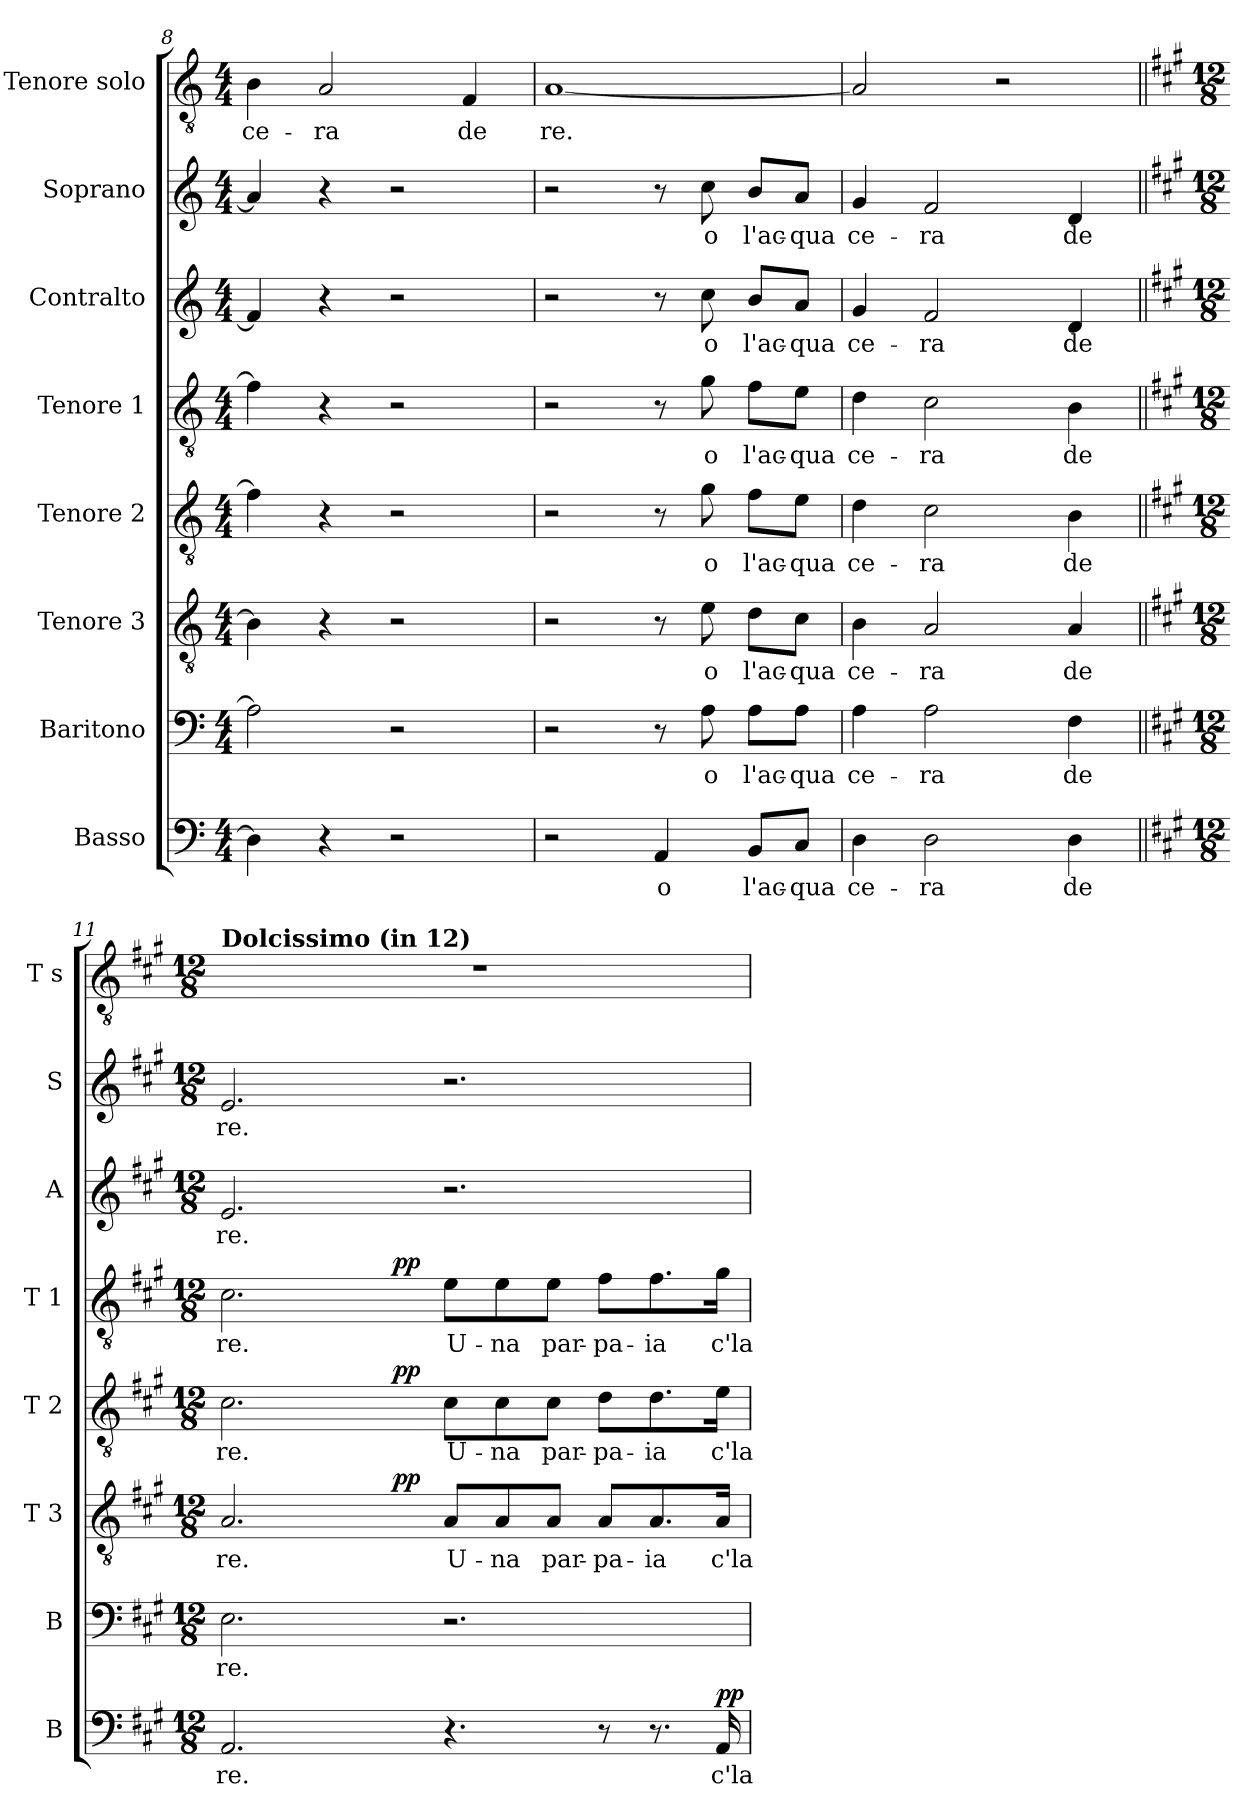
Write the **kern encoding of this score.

**kern	**text	**dynam	**kern	**text	**kern	**text	**dynam	**kern	**text	**dynam	**kern	**text	**dynam	**kern	**text	**kern	**text	**kern	**text
*part8	*part8	*part8	*part7	*part7	*part6	*part6	*part6	*part5	*part5	*part5	*part4	*part4	*part4	*part3	*part3	*part2	*part2	*part1	*part1
*staff8	*staff8	*staff8	*staff7	*staff7	*staff6	*staff6	*staff6	*staff5	*staff5	*staff5	*staff4	*staff4	*staff4	*staff3	*staff3	*staff2	*staff2	*staff1	*staff1
*I"Basso	*	*	*I"Baritono	*	*I"Tenore 3	*	*	*I"Tenore 2	*	*	*I"Tenore 1	*	*	*I"Contralto	*	*I"Soprano	*	*I"Tenore solo	*
*I'B	*	*	*I'B	*	*I'T 3	*	*	*I'T 2	*	*	*I'T 1	*	*	*I'A	*	*I'S	*	*I'T s	*
*clefF4	*	*	*clefF4	*	*clefGv2	*	*	*clefGv2	*	*	*clefGv2	*	*	*clefG2	*	*clefG2	*	*clefGv2	*
*k[]	*	*	*k[]	*	*k[]	*	*	*k[]	*	*	*k[]	*	*	*k[]	*	*k[]	*	*k[]	*
*M4/4	*	*	*M4/4	*	*M4/4	*	*	*M4/4	*	*	*M4/4	*	*	*M4/4	*	*M4/4	*	*M4/4	*
=8	=8	=8	=8	=8	=8	=8	=8	=8	=8	=8	=8	=8	=8	=8	=8	=8	=8	=8	=8
!	!	!	!	!	!	!	!	!	!	!	!	!	!	!	!	!	!	!	!LO:LY:b
4D\]	.	.	2A\]	.	4B\]	.	.	4f\]	.	.	4f\]	.	.	4f/]	.	4a/]	.	4B\	ce-
!	!	!	!	!	!	!	!	!	!	!	!	!	!	!	!	!	!	!	!LO:LY:b
4r	.	.	.	.	4r	.	.	4r	.	.	4r	.	.	4r	.	4r	.	2A/	-ra
2r	.	.	2r	.	2r	.	.	2r	.	.	2r	.	.	2r	.	2r	.	.	.
!	!	!	!	!	!	!	!	!	!	!	!	!	!	!	!	!	!	!	!LO:LY:b
.	.	.	.	.	.	.	.	.	.	.	.	.	.	.	.	.	.	4F/	de
=9	=9	=9	=9	=9	=9	=9	=9	=9	=9	=9	=9	=9	=9	=9	=9	=9	=9	=9	=9
!	!	!	!	!	!	!	!	!	!	!	!	!	!	!	!	!	!	!	!LO:LY:b
2r	.	.	2r	.	2r	.	.	2r	.	.	2r	.	.	2r	.	2r	.	[1A	re.
!	!LO:LY:b	!	!	!	!	!	!	!	!	!	!	!	!	!	!	!	!	!	!
4AA/	o	.	8r	.	8r	.	.	8r	.	.	8r	.	.	8r	.	8r	.	.	.
!	!	!	!	!LO:LY:b	!	!LO:LY:b	!	!	!LO:LY:b	!	!	!LO:LY:b	!	!	!LO:LY:b	!	!LO:LY:b	!	!
.	.	.	8A\	o	8e\	o	.	8g\	o	.	8g\	o	.	8cc\	o	8cc\	o	.	.
!	!LO:LY:b	!	!	!LO:LY:b	!	!LO:LY:b	!	!	!LO:LY:b	!	!	!LO:LY:b	!	!	!LO:LY:b	!	!LO:LY:b	!	!
8BB/L	l'ac-	.	8A\L	l'ac-	8d\L	l'ac-	.	8f\L	l'ac-	.	8f\L	l'ac-	.	8b/L	l'ac-	8b/L	l'ac-	.	.
!	!LO:LY:b	!	!	!LO:LY:b	!	!LO:LY:b	!	!	!LO:LY:b	!	!	!LO:LY:b	!	!	!LO:LY:b	!	!LO:LY:b	!	!
8C/J	-qua	.	8A\J	-qua	8c\J	-qua	.	8e\J	-qua	.	8e\J	-qua	.	8a/J	-qua	8a/J	-qua	.	.
=10	=10	=10	=10	=10	=10	=10	=10	=10	=10	=10	=10	=10	=10	=10	=10	=10	=10	=10	=10
!	!LO:LY:b	!	!	!LO:LY:b	!	!LO:LY:b	!	!	!LO:LY:b	!	!	!LO:LY:b	!	!	!LO:LY:b	!	!LO:LY:b	!	!
4D\	ce-	.	4A\	ce-	4B\	ce-	.	4d\	ce-	.	4d\	ce-	.	4g/	ce-	4g/	ce-	2A/]	.
!	!LO:LY:b	!	!	!LO:LY:b	!	!LO:LY:b	!	!	!LO:LY:b	!	!	!LO:LY:b	!	!	!LO:LY:b	!	!LO:LY:b	!	!
2D\	-ra	.	2A\	-ra	2A/	-ra	.	2c\	-ra	.	2c\	-ra	.	2f/	-ra	2f/	-ra	.	.
.	.	.	.	.	.	.	.	.	.	.	.	.	.	.	.	.	.	2r	.
!	!LO:LY:b	!	!	!LO:LY:b	!	!LO:LY:b	!	!	!LO:LY:b	!	!	!LO:LY:b	!	!	!LO:LY:b	!	!LO:LY:b	!	!
4D\	de	.	4F\	de	4A/	de	.	4B\	de	.	4B\	de	.	4d/	de	4d/	de	.	.
=11||	=11||	=11||	=11||	=11||	=11||	=11||	=11||	=11||	=11||	=11||	=11||	=11||	=11||	=11||	=11||	=11||	=11||	=11||	=11||
*k[f#c#g#]	*	*	*k[f#c#g#]	*	*k[f#c#g#]	*	*	*k[f#c#g#]	*	*	*k[f#c#g#]	*	*	*k[f#c#g#]	*	*k[f#c#g#]	*	*k[f#c#g#]	*
*A:	*	*	*A:	*	*A:	*	*	*A:	*	*	*A:	*	*	*A:	*	*A:	*	*A:	*
*M12/8	*	*	*M12/8	*	*M12/8	*	*	*M12/8	*	*	*M12/8	*	*	*M12/8	*	*M12/8	*	*M12/8	*
!	!	!	!	!	!	!	!	!	!	!	!	!	!	!	!	!	!	!LO:TX:a:B:t=Dolcissimo (in 12)	!
!	!LO:LY:b	!	!	!LO:LY:b	!	!LO:LY:b	!	!	!LO:LY:b	!	!	!LO:LY:b	!	!	!LO:LY:b	!	!LO:LY:b	!	!
*	*	*	*	*	*^	*	*	*^	*	*	*^	*	*	*	*	*	*	*	*
2.AA/	re.	.	2.E\	re.	2.A/	2ryy	re.	.	2.c#\	2ryy	re.	.	2.c#\	2ryy	re.	.	2.e/	re.	2.e/	re.	1.r	.
.	.	.	.	.	.	8ryy	.	.	.	8ryy	.	.	.	8ryy	.	.	.	.	.	.	.	.
!	!	!	!	!	!	!	!	!LO:DY:a	!	!	!	!LO:DY:a	!	!	!	!LO:DY:a	!	!	!	!	!	!
.	.	.	.	.	.	2..ryy	.	pp	.	2..ryy	.	pp	.	2..ryy	.	pp	.	.	.	.	.	.
!	!	!	!	!	!	!	!LO:LY:b	!	!	!	!LO:LY:b	!	!	!	!LO:LY:b	!	!	!	!	!	!	!
4.r	.	.	2.r	.	8A/L	.	U-	.	8c#\L	.	U-	.	8e\L	.	U-	.	2.r	.	2.r	.	.	.
!	!	!	!	!	!	!	!LO:LY:b	!	!	!	!LO:LY:b	!	!	!	!LO:LY:b	!	!	!	!	!	!	!
.	.	.	.	.	8A/	.	-na	.	8c#\	.	-na	.	8e\	.	-na	.	.	.	.	.	.	.
!	!	!	!	!	!	!	!LO:LY:b	!	!	!	!LO:LY:b	!	!	!	!LO:LY:b	!	!	!	!	!	!	!
.	.	.	.	.	8A/J	.	par-	.	8c#\J	.	par-	.	8e\J	.	par-	.	.	.	.	.	.	.
!	!	!	!	!	!	!	!LO:LY:b	!	!	!	!LO:LY:b	!	!	!	!LO:LY:b	!	!	!	!	!	!	!
8r	.	.	.	.	8A/L	.	-pa-	.	8d\L	.	-pa-	.	8f#\L	.	-pa-	.	.	.	.	.	.	.
!	!	!	!	!	!	!	!LO:LY:b	!	!	!	!LO:LY:b	!	!	!	!LO:LY:b	!	!	!	!	!	!	!
8.r	.	.	.	.	8.A/	.	-ia	.	8.d\	.	-ia	.	8.f#\	.	-ia	.	.	.	.	.	.	.
!	!LO:LY:b	!LO:DY:a	!	!	!	!	!LO:LY:b	!	!	!	!LO:LY:b	!	!	!	!LO:LY:b	!	!	!	!	!	!	!
16AA/	c'la	pp	.	.	16A/Jk	.	c'la	.	16e\Jk	.	c'la	.	16g#\Jk	.	c'la	.	.	.	.	.	.	.
*	*	*	*	*	*v	*v	*	*	*	*	*	*	*v	*v	*	*	*	*	*	*	*	*
*	*	*	*	*	*	*	*	*v	*v	*	*	*	*	*	*	*	*	*	*	*
=	=	=	=	=	=	=	=	=	=	=	=	=	=	=	=	=	=	=	=
*-	*-	*-	*-	*-	*-	*-	*-	*-	*-	*-	*-	*-	*-	*-	*-	*-	*-	*-	*-
